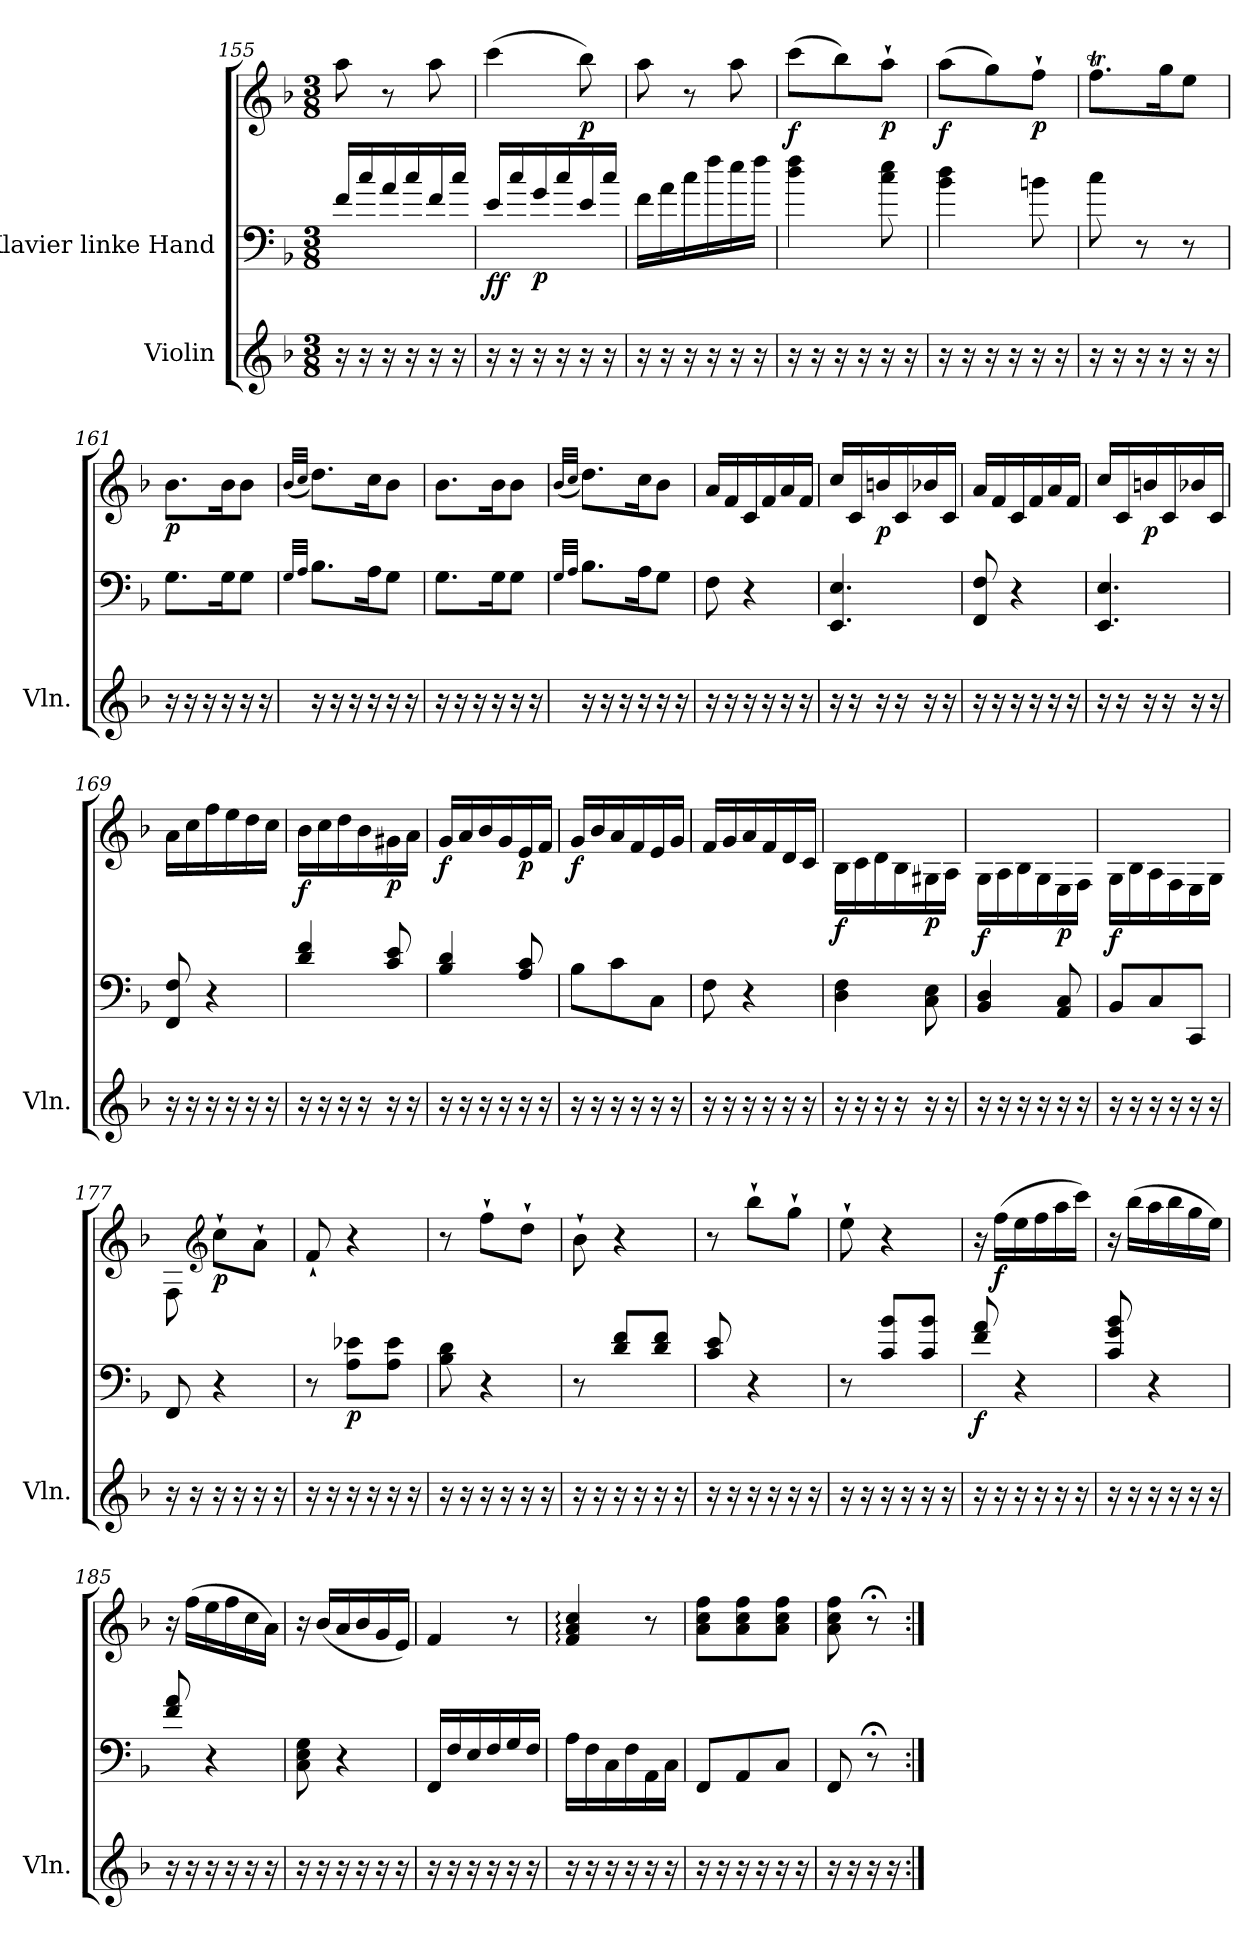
**kern	**kern	**kern	**dynam
*part2	*part1	*part1	*part1
*staff3	*staff2	*staff1	*staff1/2
*I"Violin	*I"Klavier linke Hand	*	*
*I'Vln.	*	*	*
*clefG2	*clefF4	*clefG2	*
*k[b-]	*k[b-]	*k[b-]	*
*M3/8	*M3/8	*M3/8	*
=155	=155	=155	=155
16r	16f/LL	8aa\	.
16r	16cc/	.	.
16r	16a/	8r	.
16r	16cc/	.	.
16r	16f/	8aa\	.
16r	16cc/JJ	.	.
=156	=156	=156	=156
!	!	!	!LO:DY:b=2
!	!	!	!LO:DY:n=1:b
16r	16e/LL	(>4ccc\	f f
16r	16cc/	.	.
!	!	!	!LO:DY:n=2:b=2
16r	16g/	.	p
16r	16cc/	.	.
!	!	!	!LO:DY:n=3:b
16r	16e/	8bb-\)	p
16r	16cc/JJ	.	.
=157	=157	=157	=157
16r	16f\LL	8aa\	.
16r	16a\	.	.
16r	16cc\	8r	.
16r	16ff\	.	.
16r	16ee\	8aa\	.
16r	16ff\JJ	.	.
=158	=158	=158	=158
!	!	!	!LO:DY:b
16r	4dd\ 4ff\	(>8ccc\L	f
16r	.	.	.
16r	.	8bb-\)	.
16r	.	.	.
!	!	!	!LO:DY:b
16r	8cc\ 8ee\	8aa`\J	p
16r	.	.	.
!!LO:LB:g=z
=159	=159	=159	=159
!	!	!	!LO:DY:b
16r	4b-\ 4dd\	(>8aa\L	f
16r	.	.	.
16r	.	8gg\)	.
16r	.	.	.
!	!	!	!LO:DY:b
16r	8bn\	8ff`\J	p
16r	.	.	.
=160	=160	=160	=160
16r	8cc\	8.ffT\L	.
16r	.	.	.
16r	8r	.	.
16r	.	16gg\K	.
16r	8r	8ee\J	.
16r	.	.	.
=161	=161	=161	=161
!	!	!	!LO:DY:b
16r	8.G\L	8.b-\L	p
16r	.	.	.
16r	.	.	.
16r	16G\K	16b-\K	.
16r	8G\J	8b-\J	.
16r	.	.	.
=162	=162	=162	=162
.	32qG/LLL	(<32qb-/LLL	.
.	32qA/JJJ	32qcc/JJJ	.
16r	8.B-\L	8.dd\L)	.
16r	.	.	.
16r	.	.	.
16r	16A\K	16cc\K	.
16r	8G\J	8b-\J	.
16r	.	.	.
=163	=163	=163	=163
16r	8.G\L	8.b-\L	.
16r	.	.	.
16r	.	.	.
16r	16G\K	16b-\K	.
16r	8G\J	8b-\J	.
16r	.	.	.
=164	=164	=164	=164
.	32qG/LLL	(<32qb-/LLL	.
.	32qA/JJJ	32qcc/JJJ	.
16r	8.B-\L	8.dd\L)	.
16r	.	.	.
16r	.	.	.
16r	16A\K	16cc\K	.
16r	8G\J	8b-\J	.
16r	.	.	.
=165	=165	=165	=165
16r	8F\	16a/LL	.
16r	.	16f/	.
16r	4r	16c/	.
16r	.	16f/	.
16r	.	16a/	.
16r	.	16f/JJ	.
=166	=166	=166	=166
!	!	!	!LO:DY:b=2
!	!	!	!LO:DY:n=1:b
16r	4.EE/ 4.E/	16cc/LL	fp f
16r	.	16c/	.
!	!	!	!LO:DY:n=2:b
16r	.	16bn/	p
16r	.	16c/	.
16r	.	16b-X/	.
16r	.	16c/JJ	.
!!LO:LB:g=z
=167	=167	=167	=167
16r	8FF/ 8F/	16a/LL	.
16r	.	16f/	.
16r	4r	16c/	.
16r	.	16f/	.
16r	.	16a/	.
16r	.	16f/JJ	.
=168	=168	=168	=168
!	!	!	!LO:DY:b=2
!	!	!	!LO:DY:n=1:b
16r	4.EE/ 4.E/	16cc/LL	fp f
16r	.	16c/	.
!	!	!	!LO:DY:n=2:b
16r	.	16bn/	p
16r	.	16c/	.
16r	.	16b-X/	.
16r	.	16c/JJ	.
=169	=169	=169	=169
16r	8FF/ 8F/	16a\LL	.
16r	.	16cc\	.
16r	4r	16ff\	.
16r	.	16ee\	.
16r	.	16dd\	.
16r	.	16cc\JJ	.
=170	=170	=170	=170
!	!	!	!LO:DY:b
16r	4d/ 4f/	16b-\LL	f
16r	.	16cc\	.
16r	.	16dd\	.
16r	.	16b-\	.
!	!	!	!LO:DY:b
16r	8c/ 8e/	16g#X\	p
16r	.	16a\JJ	.
=171	=171	=171	=171
!	!	!	!LO:DY:b
16r	4B-/ 4d/	16g/LL	f
16r	.	16a/	.
16r	.	16b-/	.
16r	.	16g/	.
!	!	!	!LO:DY:b
16r	8A/ 8c/	16e/	p
16r	.	16f/JJ	.
=172	=172	=172	=172
!	!	!	!LO:DY:b
16r	8B-\L	16g/LL	f
16r	.	16b-/	.
16r	8c\	16a/	.
16r	.	16f/	.
16r	8C\J	16e/	.
16r	.	16g/JJ	.
=173	=173	=173	=173
16r	8F\	16f/LL	.
16r	.	16g/	.
16r	4r	16a/	.
16r	.	16f/	.
16r	.	16d/	.
16r	.	16c/JJ	.
!!LO:LB:g=z
=174	=174	=174	=174
!	!	!	!LO:DY:b
16r	4D\ 4F\	16B-\LL	f
16r	.	16c\	.
16r	.	16d\	.
16r	.	16B-\	.
!	!	!	!LO:DY:b
16r	8C\ 8E\	16G#X\	p
16r	.	16A\JJ	.
=175	=175	=175	=175
!	!	!	!LO:DY:b
16r	4BB-/ 4D/	16G\LL	f
16r	.	16A\	.
16r	.	16B-\	.
16r	.	16G\	.
!	!	!	!LO:DY:b
16r	8AA/ 8C/	16E\	p
16r	.	16F\JJ	.
=176	=176	=176	=176
!	!	!	!LO:DY:b
16r	8BB-/L	16G\LL	f
16r	.	16B-\	.
16r	8C/	16A\	.
16r	.	16F\	.
16r	8CC/J	16E\	.
16r	.	16G\JJ	.
=177	=177	=177	=177
16r	8FF/	8F\	.
16r	.	.	.
*	*	*clefG2	*
!	!	!	!LO:DY:b
16r	4r	8cc`\L	p
16r	.	.	.
16r	.	8a`\J	.
16r	.	.	.
=178	=178	=178	=178
16r	8r	8f`/	.
16r	.	.	.
!	!	!	!LO:DY:b=2
16r	8A\ 8e-X\L	4r	p
16r	.	.	.
16r	8A\ 8e-\J	.	.
16r	.	.	.
=179	=179	=179	=179
16r	8B-\ 8d\	8r	.
16r	.	.	.
16r	4r	8ff`\L	.
16r	.	.	.
16r	.	8dd`\J	.
16r	.	.	.
=180	=180	=180	=180
16r	8r	8b-`\	.
16r	.	.	.
16r	8d/ 8f/L	4r	.
16r	.	.	.
16r	8d/ 8f/J	.	.
16r	.	.	.
=181	=181	=181	=181
16r	8c/ 8e/	8r	.
16r	.	.	.
16r	4r	8bb-`\L	.
16r	.	.	.
16r	.	8gg`\J	.
16r	.	.	.
!!LO:PB:g=z
=182	=182	=182	=182
16r	8r	8ee`\	.
16r	.	.	.
16r	8c/ 8b-/L	4r	.
16r	.	.	.
16r	8c/ 8b-/J	.	.
16r	.	.	.
=183	=183	=183	=183
!	!	!	!LO:DY:b=2
16r	8f/ 8a/	16r	f
!	!	!	!LO:DY:b
16r	.	(>16ff\LL	f
16r	4r	16ee\	.
16r	.	16ff\	.
16r	.	16aa\	.
16r	.	16ccc\JJ)	.
=184	=184	=184	=184
16r	8c/ 8g/ 8b-/	16r	.
16r	.	(>16bb-\LL	.
16r	4r	16aa\	.
16r	.	16bb-\	.
16r	.	16gg\	.
16r	.	16ee\JJ)	.
=185	=185	=185	=185
16r	8f/ 8a/	16r	.
16r	.	(>16ff\LL	.
16r	4r	16ee\	.
16r	.	16ff\	.
16r	.	16cc\	.
16r	.	16a\JJ)	.
=186	=186	=186	=186
16r	8C\ 8E\ 8G\	16r	.
16r	.	(<16b-/LL	.
16r	4r	16a/	.
16r	.	16b-/	.
16r	.	16g/	.
16r	.	16e/JJ)	.
=187	=187	=187	=187
16r	16FF/LL	4f/	.
16r	16F/	.	.
16r	16E/	.	.
16r	16F/	.	.
16r	16G/	8r	.
16r	16F/JJ	.	.
=188	=188	=188	=188
16r	16A\LL	4f/: 4a/: 4cc/:	.
16r	16F\	.	.
16r	16C\	.	.
16r	16F\	.	.
16r	16AA\	8r	.
16r	16C\JJ	.	.
=189	=189	=189	=189
16r	8FF/L	8a\ 8cc\ 8ff\L	.
16r	.	.	.
16r	8AA/	8a\ 8cc\ 8ff\	.
16r	.	.	.
16r	8C/J	8a\ 8cc\ 8ff\J	.
16r	.	.	.
!!LO:LB:g=z
=190	=190	=190	=190
16r	8FF/	8a\ 8cc\ 8ff\	.
16r	.	.	.
16r	8r;	8r;<	.
16r	.	.	.
=:|!	=:|!	=:|!	=:|!
*-	*-	*-	*-
